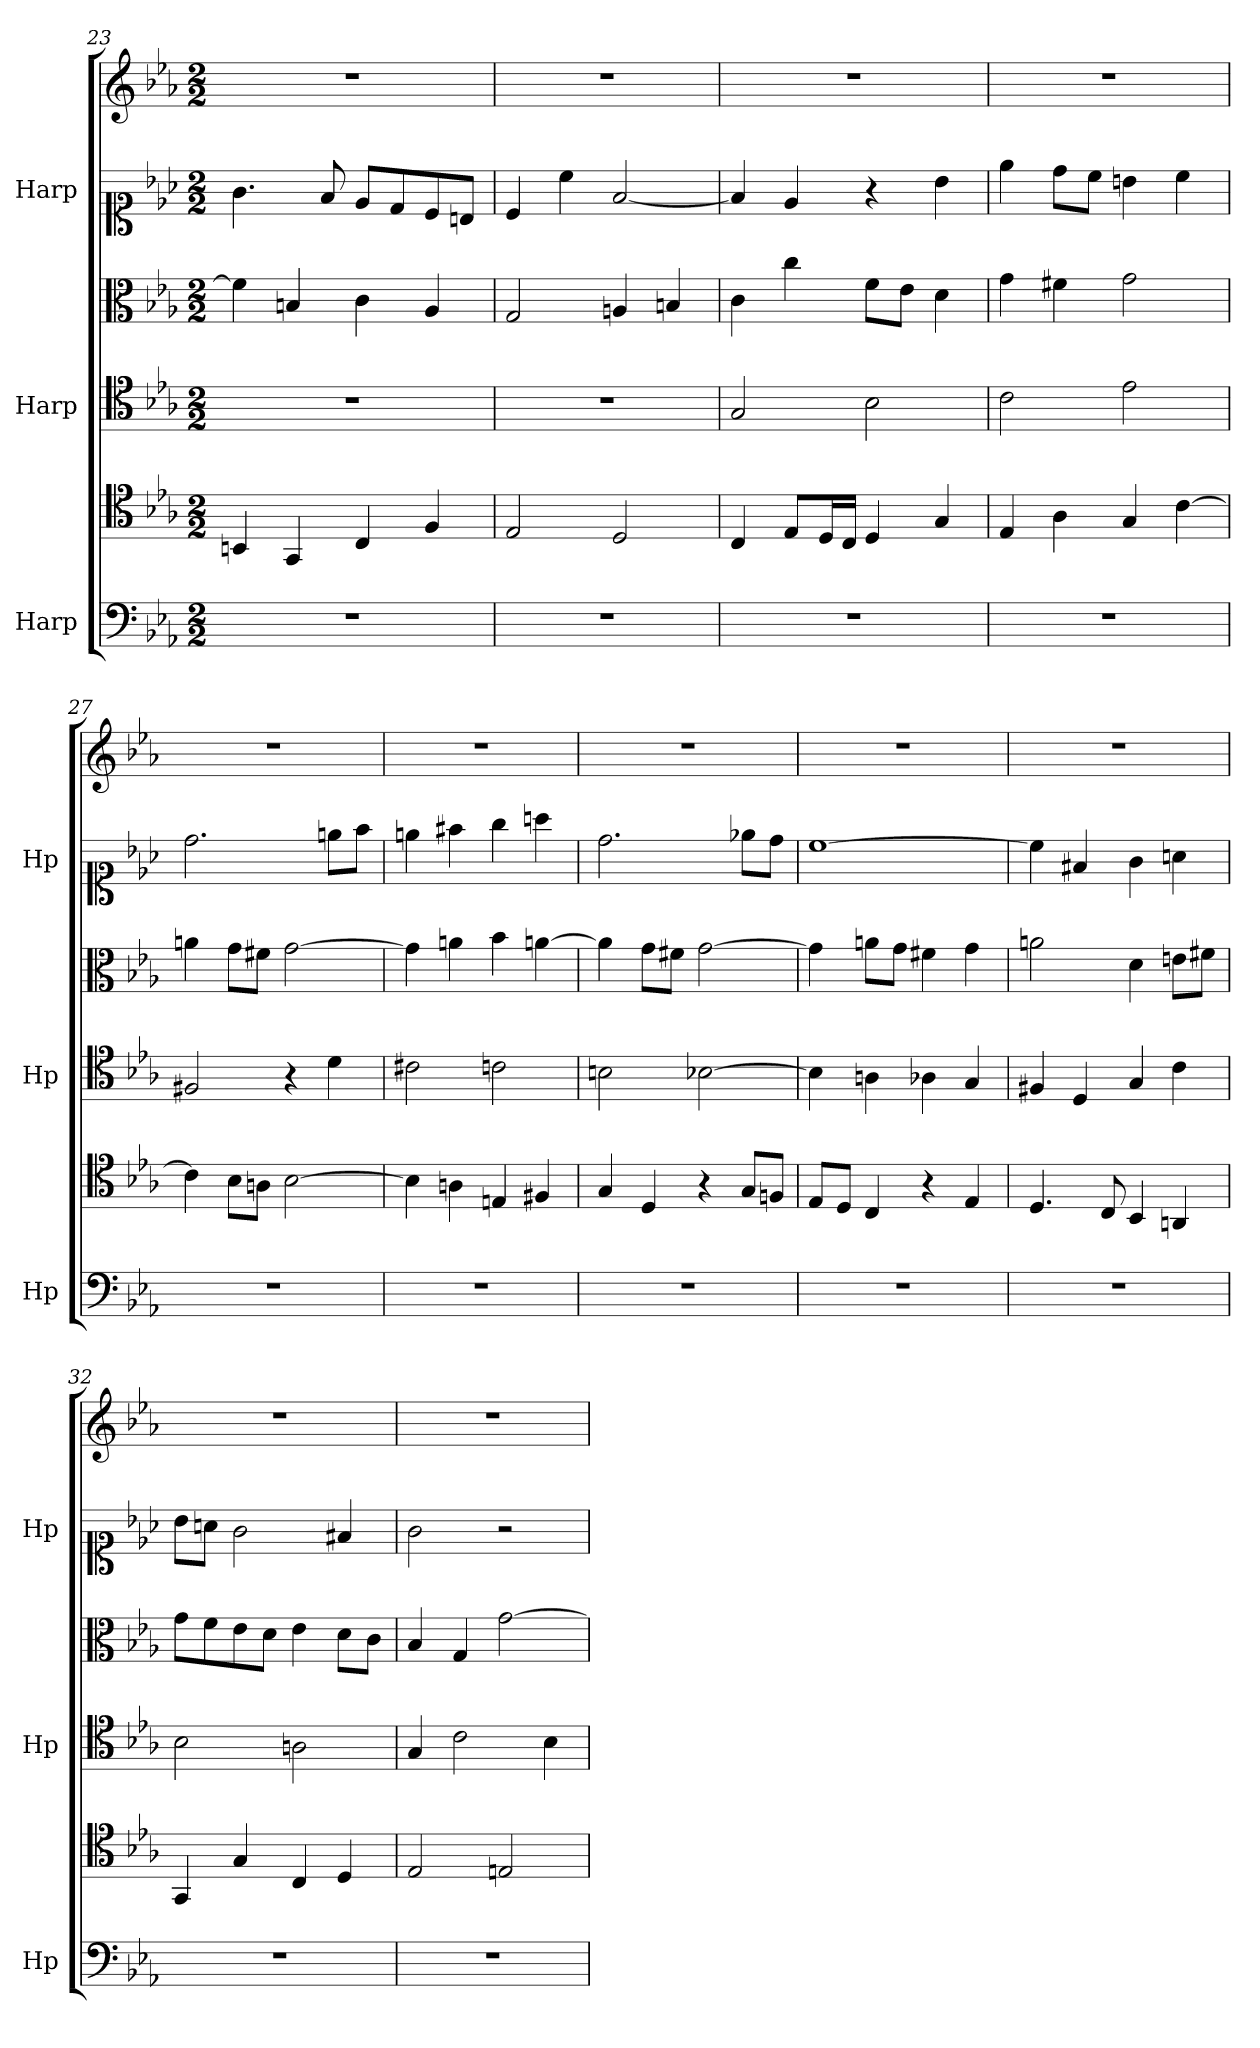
**kern	**kern	**kern	**kern	**kern	**kern
*part3	*part3	*part2	*part2	*part1	*part1
*staff6	*staff5	*staff4	*staff3	*staff2	*staff1
*I"Harp	*	*I"Harp	*	*I"Harp	*
*I'Hp	*	*I'Hp	*	*I'Hp	*
*clefF4	*clefC4	*clefC4	*clefC3	*clefC1	*clefG2
*k[b-e-a-]	*k[b-e-a-]	*k[b-e-a-]	*k[b-e-a-]	*k[b-e-a-]	*k[b-e-a-]
*M2/2	*M2/2	*M2/2	*M2/2	*M2/2	*M2/2
=23	=23	=23	=23	=23	=23
1r	4BBn/	1r	4f\]	4.g\	1r
.	4GG/	.	4Bn/	.	.
.	.	.	.	8f/	.
.	4C/	.	4c\	8e-/L	.
.	.	.	.	8d/	.
.	4F/	.	4A-/	8c/	.
.	.	.	.	8Bn/J	.
!!LO:LB:g=z
=24	=24	=24	=24	=24	=24
1r	2E-/	1r	2G/	4c/	1r
.	.	.	.	4cc\	.
.	2D/	.	4An/	[2f/	.
.	.	.	4Bn/	.	.
=25	=25	=25	=25	=25	=25
1r	4C/	2G/	4c\	4f/]	1r
.	8E-/L	.	4cc\	4e-/	.
.	16D/L	.	.	.	.
.	16C/JJ	.	.	.	.
.	4D/	2B-\	8f\L	4r	.
.	.	.	8e-\J	.	.
.	4G/	.	4d\	4b-\	.
=26	=26	=26	=26	=26	=26
1r	4E-/	2c\	4g\	4ee-\	1r
.	4A-\	.	4f#X\	8dd\L	.
.	.	.	.	8cc\J	.
.	4G/	2e-\	2g\	4bn\	.
.	[4c\	.	.	4cc\	.
=27	=27	=27	=27	=27	=27
1r	4c\]	2F#X/	4an\	2.dd\	1r
.	8B-\L	.	8g\L	.	.
.	8An\J	.	8f#X\J	.	.
.	[2B-\	4r	[2g\	.	.
.	.	4d\	.	8een\L	.
.	.	.	.	8ff\J	.
=28	=28	=28	=28	=28	=28
1r	4B-\]	2c#X\	4g\]	4een\	1r
.	4An\	.	4an\	4ff#X\	.
.	4En/	2cn\	4b-\	4gg\	.
.	4F#X/	.	[4an\	4aan\	.
=29	=29	=29	=29	=29	=29
1r	4G/	2Bn\	4a\]	2.dd\	1r
.	4D/	.	8g\L	.	.
.	.	.	8f#X\J	.	.
.	4r	[2B-X\	[2g\	.	.
.	8G/L	.	.	8ee-X\L	.
.	8Fn/J	.	.	8dd\J	.
!!LO:PB:g=z
=30	=30	=30	=30	=30	=30
1r	8E-/L	4B-\]	4g\]	[1cc	1r
.	8D/J	.	.	.	.
.	4C/	4An\	8an\L	.	.
.	.	.	8g\J	.	.
.	4r	4A-X\	4f#X\	.	.
.	4E-/	4G/	4g\	.	.
=31	=31	=31	=31	=31	=31
1r	4.D/	4F#X/	2an\	4cc\]	1r
.	.	4D/	.	4f#X/	.
.	8C/	.	.	.	.
.	4BB-/	4G/	4d\	4g\	.
.	4AAn/	4c\	8en\L	4an\	.
.	.	.	8f#X\J	.	.
=32	=32	=32	=32	=32	=32
1r	4GG/	2B-\	8g\L	8b-\L	1r
.	.	.	8f\	8an\J	.
.	4G/	.	8e-\	2g\	.
.	.	.	8d\J	.	.
.	4C/	2An\	4e-\	.	.
.	4D/	.	8d\L	4f#X/	.
.	.	.	8c\J	.	.
=33	=33	=33	=33	=33	=33
1r	2E-/	4G/	4B-/	2g\	1r
.	.	2c\	4G/	.	.
.	2En/	.	[2g\	2r	.
.	.	4B-\	.	.	.
=	=	=	=	=	=
*-	*-	*-	*-	*-	*-
